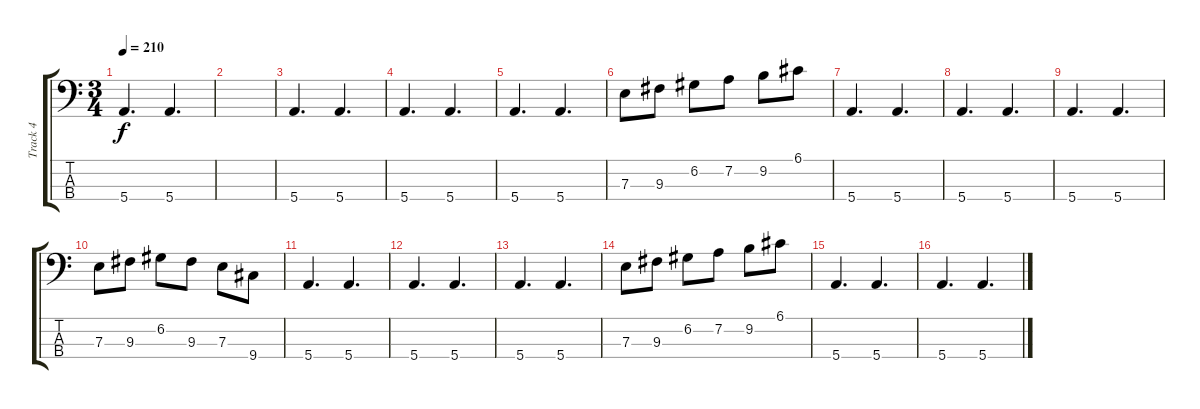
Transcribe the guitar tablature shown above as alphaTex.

\track ("Track 4" "Track 4") {instrument slapbass1}
\staff {score tabs}
\tuning (G2 D2 A1 E1) {hide}
\ts (3 4)
\tempo 210
\clef f4
\ks c
5.4.4{d dy f} 5.4.4{d} |
|
5.4.4{d} 5.4.4{d} |
5.4.4{d} 5.4.4{d} |
5.4.4{d} 5.4.4{d} |
7.3.8 9.3.8 6.2.8 7.2.8 9.2.8 6.1.8 |
5.4.4{d} 5.4.4{d} |
5.4.4{d} 5.4.4{d} |
5.4.4{d} 5.4.4{d} |
7.3.8 9.3.8 6.2.8 9.3.8 7.3.8 9.4.8 |
5.4.4{d} 5.4.4{d} |
5.4.4{d} 5.4.4{d} |
5.4.4{d} 5.4.4{d} |
7.3.8 9.3.8 6.2.8 7.2.8 9.2.8 6.1.8 |
5.4.4{d} 5.4.4{d} |
5.4.4{d} 5.4.4{d}
